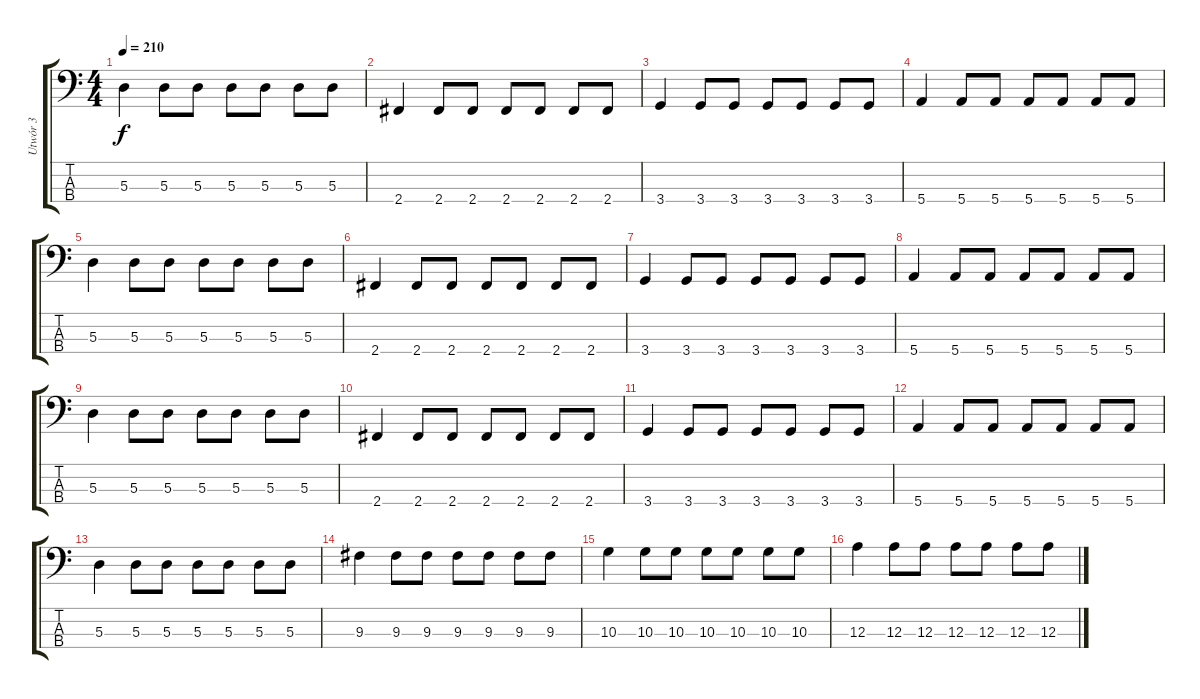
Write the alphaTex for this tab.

\track ("Utwór 3" "Utwór 3") {instrument electricbasspick}
\staff {score tabs}
\tuning (G2 D2 A1 E1) {hide}
\ts (4 4)
\tempo 210
\clef f4
\ks c
5.3.4{dy f} 5.3.8 5.3.8 5.3.8 5.3.8 5.3.8 5.3.8 |
2.4.4 2.4.8 2.4.8 2.4.8 2.4.8 2.4.8 2.4.8 |
3.4.4 3.4.8 3.4.8 3.4.8 3.4.8 3.4.8 3.4.8 |
5.4.4 5.4.8 5.4.8 5.4.8 5.4.8 5.4.8 5.4.8 |
5.3.4 5.3.8 5.3.8 5.3.8 5.3.8 5.3.8 5.3.8 |
2.4.4 2.4.8 2.4.8 2.4.8 2.4.8 2.4.8 2.4.8 |
3.4.4 3.4.8 3.4.8 3.4.8 3.4.8 3.4.8 3.4.8 |
5.4.4 5.4.8 5.4.8 5.4.8 5.4.8 5.4.8 5.4.8 |
5.3.4 5.3.8 5.3.8 5.3.8 5.3.8 5.3.8 5.3.8 |
2.4.4 2.4.8 2.4.8 2.4.8 2.4.8 2.4.8 2.4.8 |
3.4.4 3.4.8 3.4.8 3.4.8 3.4.8 3.4.8 3.4.8 |
5.4.4 5.4.8 5.4.8 5.4.8 5.4.8 5.4.8 5.4.8 |
5.3.4 5.3.8 5.3.8 5.3.8 5.3.8 5.3.8 5.3.8 |
9.3.4 9.3.8 9.3.8 9.3.8 9.3.8 9.3.8 9.3.8 |
10.3.4 10.3.8 10.3.8 10.3.8 10.3.8 10.3.8 10.3.8 |
12.3.4 12.3.8 12.3.8 12.3.8 12.3.8 12.3.8 12.3.8
